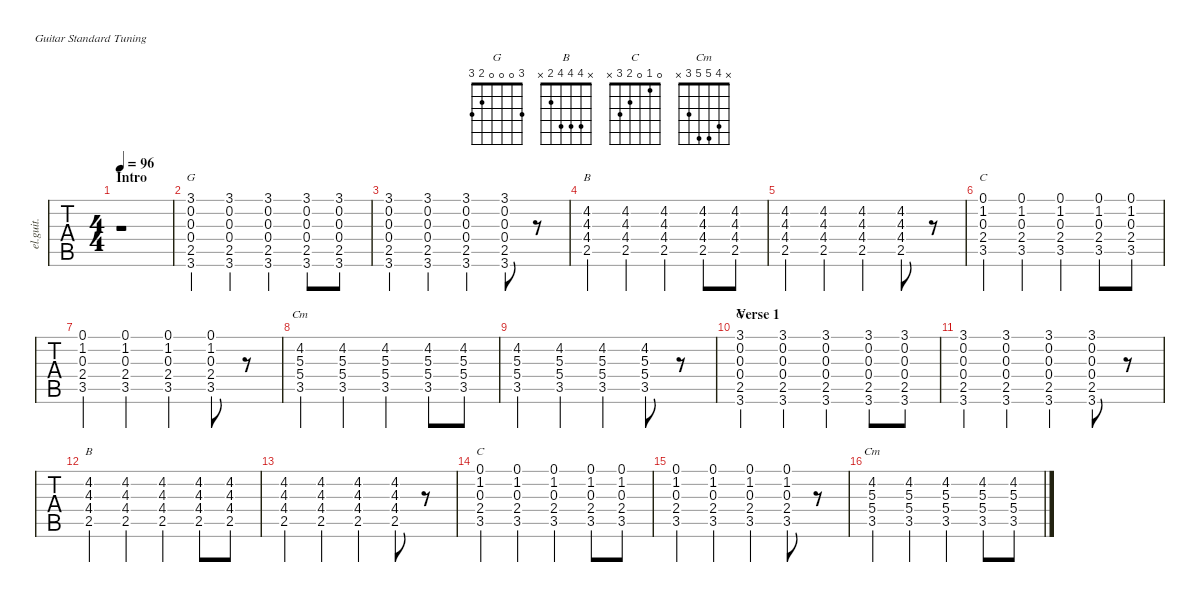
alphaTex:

\defaultSystemsLayout 4
\hideDynamics
\bracketExtendMode nobrackets
\track ("Guitar L1" "el.guit.") {instrument electricguitarclean}
\staff {tabs}
\tuning (E4 B3 G3 D3 A2 E2)
\chord ("G" 3 0 0 0 2 3) {showfingering false}
\chord ("B" x 4 4 4 2 x) {showfingering false}
\chord ("C" 0 1 0 2 3 x) {showfingering false}
\chord ("Cm" x 4 5 5 3 x) {showfingering false}
\ts (4 4)
\section ("" "Intro")
\tempo 96
\clef g2
\ks g
r.1{dy mf instrument electricguitarclean} |
(3.6{acc forcenatural} 2.5{acc forcenatural} 0.4{acc forcenatural} 0.3{acc forcenatural} 0.2{acc forcenatural} 3.1{acc forcenatural}).4{ch "G"} (3.6{acc forcenatural} 2.5{acc forcenatural} 0.4{acc forcenatural} 0.3{acc forcenatural} 0.2{acc forcenatural} 3.1{acc forcenatural}).4 (3.6{acc forcenatural} 2.5{acc forcenatural} 0.4{acc forcenatural} 0.3{acc forcenatural} 0.2{acc forcenatural} 3.1{acc forcenatural}).4 (3.6{acc forcenatural} 2.5{acc forcenatural} 0.4{acc forcenatural} 0.3{acc forcenatural} 0.2{acc forcenatural} 3.1{acc forcenatural}).8 (3.6{acc forcenatural} 2.5{acc forcenatural} 0.4{acc forcenatural} 0.3{acc forcenatural} 0.2{acc forcenatural} 3.1{acc forcenatural}).8 |
(3.6{acc forcenatural} 2.5{acc forcenatural} 0.4{acc forcenatural} 0.3{acc forcenatural} 0.2{acc forcenatural} 3.1{acc forcenatural}).4 (3.6{acc forcenatural} 2.5{acc forcenatural} 0.4{acc forcenatural} 0.3{acc forcenatural} 0.2{acc forcenatural} 3.1{acc forcenatural}).4 (3.6{acc forcenatural} 2.5{acc forcenatural} 0.4{acc forcenatural} 0.3{acc forcenatural} 0.2{acc forcenatural} 3.1{acc forcenatural}).4 (3.6{acc forcenatural} 2.5{acc forcenatural} 0.4{acc forcenatural} 0.3{acc forcenatural} 0.2{acc forcenatural} 3.1{acc forcenatural}).8 r.8 |
(2.5{acc forcenatural} 4.4{acc #} 4.3{acc forcenatural} 4.2{acc #}).4{ch "B"} (2.5{acc forcenatural} 4.4{acc #} 4.3{acc forcenatural} 4.2{acc #}).4 (2.5{acc forcenatural} 4.4{acc #} 4.3{acc forcenatural} 4.2{acc #}).4 (2.5{acc forcenatural} 4.4{acc #} 4.3{acc forcenatural} 4.2{acc #}).8 (2.5{acc forcenatural} 4.4{acc #} 4.3{acc forcenatural} 4.2{acc #}).8 |
(2.5{acc forcenatural} 4.4{acc #} 4.3{acc forcenatural} 4.2{acc #}).4 (2.5{acc forcenatural} 4.4{acc #} 4.3{acc forcenatural} 4.2{acc #}).4 (2.5{acc forcenatural} 4.4{acc #} 4.3{acc forcenatural} 4.2{acc #}).4 (2.5{acc forcenatural} 4.4{acc #} 4.3{acc forcenatural} 4.2{acc #}).8 r.8 |
(3.5{acc forcenatural} 2.4{acc forcenatural} 0.3{acc forcenatural} 1.2{acc forcenatural} 0.1{acc forcenatural}).4{ch "C"} (3.5{acc forcenatural} 2.4{acc forcenatural} 0.3{acc forcenatural} 1.2{acc forcenatural} 0.1{acc forcenatural}).4 (3.5{acc forcenatural} 2.4{acc forcenatural} 0.3{acc forcenatural} 1.2{acc forcenatural} 0.1{acc forcenatural}).4 (3.5{acc forcenatural} 2.4{acc forcenatural} 0.3{acc forcenatural} 1.2{acc forcenatural} 0.1{acc forcenatural}).8 (3.5{acc forcenatural} 2.4{acc forcenatural} 0.3{acc forcenatural} 1.2{acc forcenatural} 0.1{acc forcenatural}).8 |
(3.5{acc forcenatural} 2.4{acc forcenatural} 0.3{acc forcenatural} 1.2{acc forcenatural} 0.1{acc forcenatural}).4 (3.5{acc forcenatural} 2.4{acc forcenatural} 0.3{acc forcenatural} 1.2{acc forcenatural} 0.1{acc forcenatural}).4 (3.5{acc forcenatural} 2.4{acc forcenatural} 0.3{acc forcenatural} 1.2{acc forcenatural} 0.1{acc forcenatural}).4 (3.5{acc forcenatural} 2.4{acc forcenatural} 0.3{acc forcenatural} 1.2{acc forcenatural} 0.1{acc forcenatural}).8 r.8 |
(3.5{acc forcenatural} 5.4{acc forcenatural} 5.3{acc forcenatural} 4.2{acc b}).4{ch "Cm"} (3.5{acc forcenatural} 5.4{acc forcenatural} 5.3{acc forcenatural} 4.2{acc b}).4 (3.5{acc forcenatural} 5.4{acc forcenatural} 5.3{acc forcenatural} 4.2{acc b}).4 (3.5{acc forcenatural} 5.4{acc forcenatural} 5.3{acc forcenatural} 4.2{acc b}).8 (3.5{acc forcenatural} 5.4{acc forcenatural} 5.3{acc forcenatural} 4.2{acc b}).8 |
(3.5{acc forcenatural} 5.4{acc forcenatural} 5.3{acc forcenatural} 4.2{acc b}).4 (3.5{acc forcenatural} 5.4{acc forcenatural} 5.3{acc forcenatural} 4.2{acc b}).4 (3.5{acc forcenatural} 5.4{acc forcenatural} 5.3{acc forcenatural} 4.2{acc b}).4 (3.5{acc forcenatural} 5.4{acc forcenatural} 5.3{acc forcenatural} 4.2{acc b}).8 r.8 |
\section ("" "Verse 1")
(3.6{acc forcenatural} 2.5{acc forcenatural} 0.4{acc forcenatural} 0.3{acc forcenatural} 0.2{acc forcenatural} 3.1{acc forcenatural}).4{ch "G"} (3.6{acc forcenatural} 2.5{acc forcenatural} 0.4{acc forcenatural} 0.3{acc forcenatural} 0.2{acc forcenatural} 3.1{acc forcenatural}).4 (3.6{acc forcenatural} 2.5{acc forcenatural} 0.4{acc forcenatural} 0.3{acc forcenatural} 0.2{acc forcenatural} 3.1{acc forcenatural}).4 (3.6{acc forcenatural} 2.5{acc forcenatural} 0.4{acc forcenatural} 0.3{acc forcenatural} 0.2{acc forcenatural} 3.1{acc forcenatural}).8 (3.6{acc forcenatural} 2.5{acc forcenatural} 0.4{acc forcenatural} 0.3{acc forcenatural} 0.2{acc forcenatural} 3.1{acc forcenatural}).8 |
(3.6{acc forcenatural} 2.5{acc forcenatural} 0.4{acc forcenatural} 0.3{acc forcenatural} 0.2{acc forcenatural} 3.1{acc forcenatural}).4 (3.6{acc forcenatural} 2.5{acc forcenatural} 0.4{acc forcenatural} 0.3{acc forcenatural} 0.2{acc forcenatural} 3.1{acc forcenatural}).4 (3.6{acc forcenatural} 2.5{acc forcenatural} 0.4{acc forcenatural} 0.3{acc forcenatural} 0.2{acc forcenatural} 3.1{acc forcenatural}).4 (3.6{acc forcenatural} 2.5{acc forcenatural} 0.4{acc forcenatural} 0.3{acc forcenatural} 0.2{acc forcenatural} 3.1{acc forcenatural}).8 r.8 |
(2.5{acc forcenatural} 4.4{acc #} 4.3{acc forcenatural} 4.2{acc #}).4{ch "B"} (2.5{acc forcenatural} 4.4{acc #} 4.3{acc forcenatural} 4.2{acc #}).4 (2.5{acc forcenatural} 4.4{acc #} 4.3{acc forcenatural} 4.2{acc #}).4 (2.5{acc forcenatural} 4.4{acc #} 4.3{acc forcenatural} 4.2{acc #}).8 (2.5{acc forcenatural} 4.4{acc #} 4.3{acc forcenatural} 4.2{acc #}).8 |
(2.5{acc forcenatural} 4.4{acc #} 4.3{acc forcenatural} 4.2{acc #}).4 (2.5{acc forcenatural} 4.4{acc #} 4.3{acc forcenatural} 4.2{acc #}).4 (2.5{acc forcenatural} 4.4{acc #} 4.3{acc forcenatural} 4.2{acc #}).4 (2.5{acc forcenatural} 4.4{acc #} 4.3{acc forcenatural} 4.2{acc #}).8 r.8 |
(3.5{acc forcenatural} 2.4{acc forcenatural} 0.3{acc forcenatural} 1.2{acc forcenatural} 0.1{acc forcenatural}).4{ch "C"} (3.5{acc forcenatural} 2.4{acc forcenatural} 0.3{acc forcenatural} 1.2{acc forcenatural} 0.1{acc forcenatural}).4 (3.5{acc forcenatural} 2.4{acc forcenatural} 0.3{acc forcenatural} 1.2{acc forcenatural} 0.1{acc forcenatural}).4 (3.5{acc forcenatural} 2.4{acc forcenatural} 0.3{acc forcenatural} 1.2{acc forcenatural} 0.1{acc forcenatural}).8 (3.5{acc forcenatural} 2.4{acc forcenatural} 0.3{acc forcenatural} 1.2{acc forcenatural} 0.1{acc forcenatural}).8 |
(3.5{acc forcenatural} 2.4{acc forcenatural} 0.3{acc forcenatural} 1.2{acc forcenatural} 0.1{acc forcenatural}).4 (3.5{acc forcenatural} 2.4{acc forcenatural} 0.3{acc forcenatural} 1.2{acc forcenatural} 0.1{acc forcenatural}).4 (3.5{acc forcenatural} 2.4{acc forcenatural} 0.3{acc forcenatural} 1.2{acc forcenatural} 0.1{acc forcenatural}).4 (3.5{acc forcenatural} 2.4{acc forcenatural} 0.3{acc forcenatural} 1.2{acc forcenatural} 0.1{acc forcenatural}).8 r.8 |
(3.5{acc forcenatural} 5.4{acc forcenatural} 5.3{acc forcenatural} 4.2{acc b}).4{ch "Cm"} (3.5{acc forcenatural} 5.4{acc forcenatural} 5.3{acc forcenatural} 4.2{acc b}).4 (3.5{acc forcenatural} 5.4{acc forcenatural} 5.3{acc forcenatural} 4.2{acc b}).4 (3.5{acc forcenatural} 5.4{acc forcenatural} 5.3{acc forcenatural} 4.2{acc b}).8 (3.5{acc forcenatural} 5.4{acc forcenatural} 5.3{acc forcenatural} 4.2{acc b}).8
